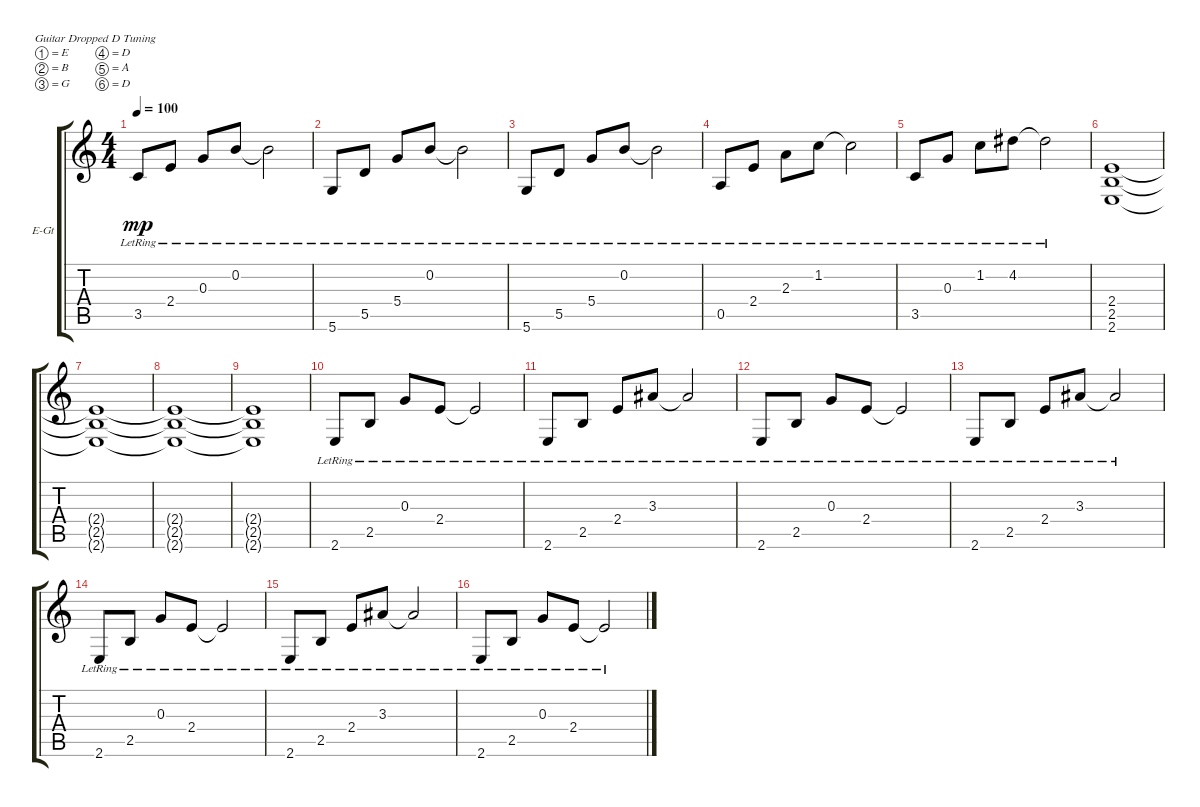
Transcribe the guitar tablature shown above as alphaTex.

\bracketExtendMode groupsimilarinstruments
\firstSystemTrackNameOrientation horizontal
\otherSystemsTrackNameOrientation horizontal
\track ("Overdriven-guitar (Richard)" "E-Gt") {instrument overdrivenguitar}
\staff {score tabs}
\tuning (E4 B3 G3 D3 A2 D2)
\ts (4 4)
\tempo 100
\clef g2
\ks c
3.5{lr}.8{dy mp} 2.4{lr}.8 0.3{lr}.8 0.2{lr}.8 0.2{lr t}.2 |
5.6{lr}.8 5.5{lr}.8 5.4{lr}.8 0.2{lr}.8 0.2{lr t}.2 |
5.6{lr}.8 5.5{lr}.8 5.4{lr}.8 0.2{lr}.8 0.2{lr t}.2 |
0.5{lr}.8 2.4{lr}.8 2.3{lr}.8 1.2{lr}.8 1.2{lr t}.2 |
3.5{lr}.8 0.3{lr}.8 1.2{lr}.8 4.2{lr}.8 4.2{lr t}.2 |
(2.4 2.5 2.6).1 |
(2.4{t} 2.5{t} 2.6{t}).1 |
(2.4{t} 2.5{t} 2.6{t}).1 |
(2.4{t} 2.5{t} 2.6{t}).1 |
2.6{lr}.8 2.5{lr}.8 0.3{lr}.8 2.4{lr}.8 2.4{lr t}.2 |
2.6{lr}.8 2.5{lr}.8 2.4{lr}.8 3.3{lr}.8 3.3{lr t}.2 |
2.6{lr}.8 2.5{lr}.8 0.3{lr}.8 2.4{lr}.8 2.4{lr t}.2 |
2.6{lr}.8 2.5{lr}.8 2.4{lr}.8 3.3{lr}.8 3.3{lr t}.2 |
2.6{lr}.8 2.5{lr}.8 0.3{lr}.8 2.4{lr}.8 2.4{lr t}.2 |
2.6{lr}.8 2.5{lr}.8 2.4{lr}.8 3.3{lr}.8 3.3{lr t}.2 |
2.6{lr}.8 2.5{lr}.8 0.3{lr}.8 2.4{lr}.8 2.4{lr t}.2
